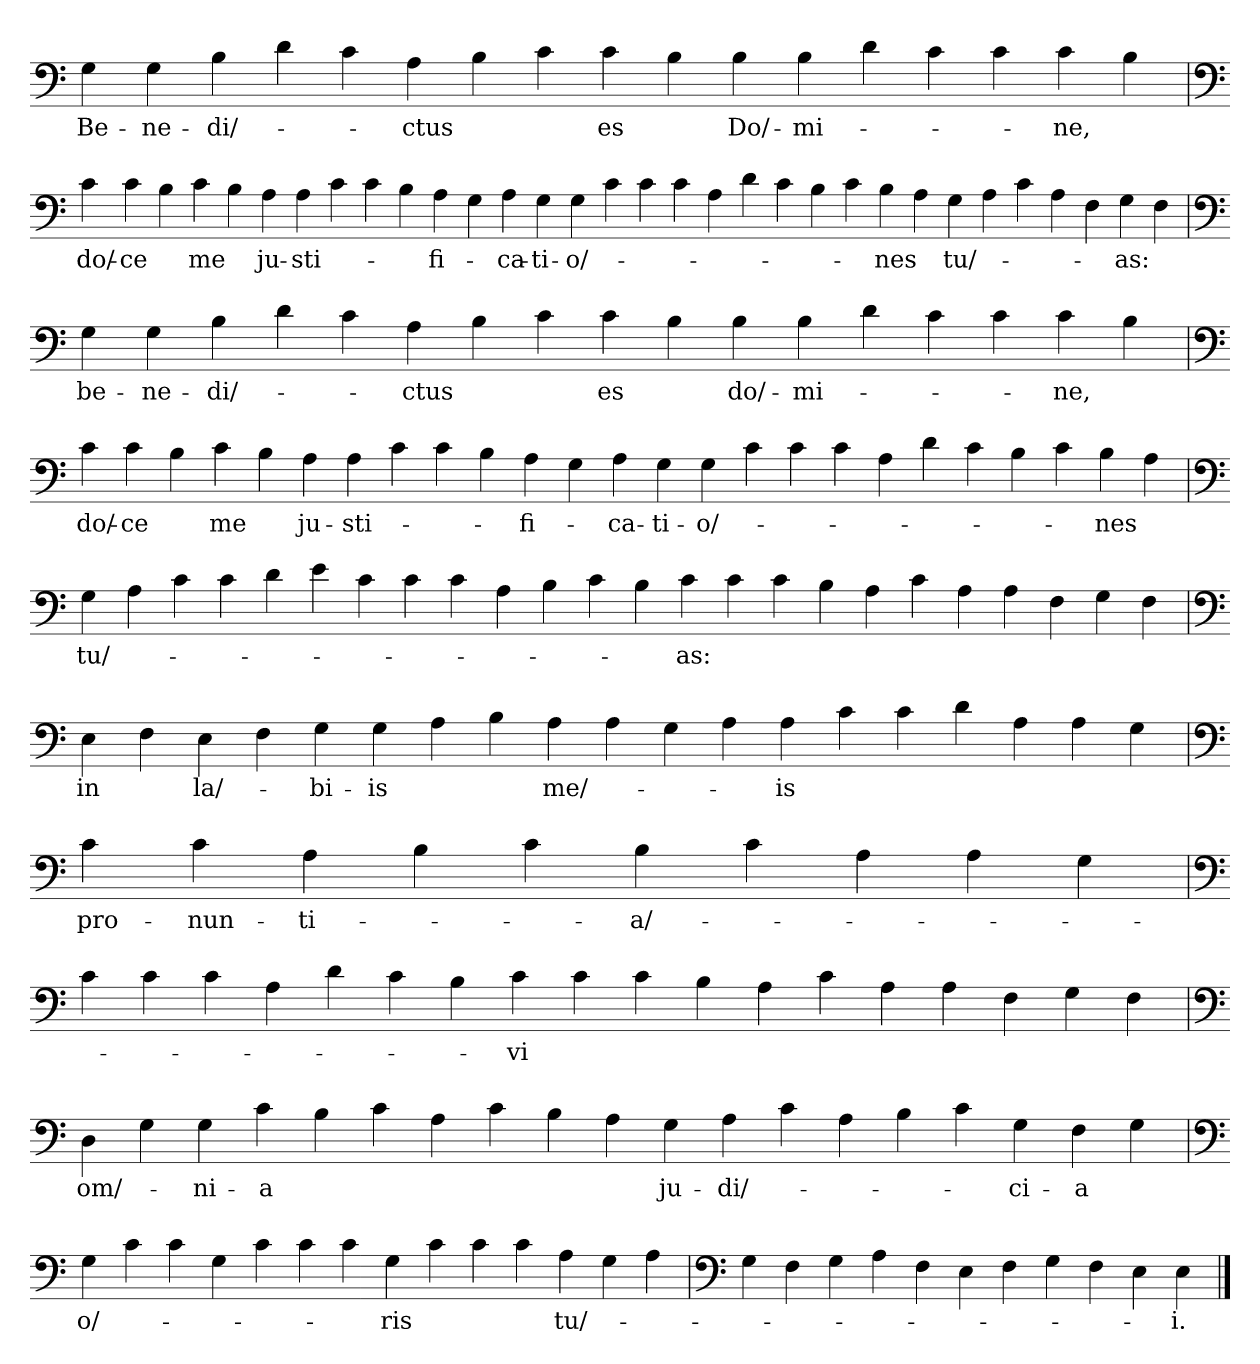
**kern	**text
*part1	*part1
*staff1	*staff1
*clefF4	*
=	=
4G	Be-
4G	-ne-
4B	-di/-
4d	.
4c	.
4A	-ctus
4B	.
4c	.
4c	es
4B	.
4B	Do/-
4B	-mi-
4d	.
4c	.
4c	.
4c	-ne,
4B	.
='	='
*clefF4	*
4c	do/-
4c	-ce
4B	.
4c	me
4B	.
4A	ju-
4A	-sti-
4c	.
4c	.
4B	.
4A	-fi-
4G	.
4A	-ca-
4G	-ti-
4G	-o/-
4c	.
4c	.
4c	.
4A	.
4d	.
4c	.
4B	.
4c	.
4B	-nes
4A	.
4G	tu/-
4A	.
4c	.
4A	.
4F	.
4G	-as:
4F	.
='	='
*clefF4	*
4G	be-
4G	-ne-
4B	-di/-
4d	.
4c	.
4A	-ctus
4B	.
4c	.
4c	es
4B	.
4B	do/-
4B	-mi-
4d	.
4c	.
4c	.
4c	-ne,
4B	.
='	='
*clefF4	*
4c	do/-
4c	-ce
4B	.
4c	me
4B	.
4A	ju-
4A	-sti-
4c	.
4c	.
4B	.
4A	-fi-
4G	.
4A	-ca-
4G	-ti-
4G	-o/-
4c	.
4c	.
4c	.
4A	.
4d	.
4c	.
4B	.
4c	.
4B	-nes
4A	.
=`	=`
*clefF4	*
4G	tu/-
4A	.
4c	.
4c	.
4d	.
4e	.
4c	.
4c	.
4c	.
4A	.
4B	.
4c	.
4B	.
4c	-as:
4c	.
4c	.
4B	.
4A	.
4c	.
4A	.
4A	.
4F	.
4G	.
4F	.
='	='
*clefF4	*
4E	in
4F	.
4E	la/-
4F	.
4G	-bi-
4G	-is
4A	.
4B	.
4A	me/-
4A	.
4G	.
4A	.
4A	-is
4c	.
4c	.
4d	.
4A	.
4A	.
4G	.
='	='
*clefF4	*
4c	pro-
4c	-nun-
4A	-ti-
4B	.
4c	.
4B	-a/-
4c	.
4A	.
4A	.
4G	.
=`	=`
*clefF4	*
4c	.
4c	.
4c	.
4A	.
4d	.
4c	.
4B	.
4c	-vi
4c	.
4c	.
4B	.
4A	.
4c	.
4A	.
4A	.
4F	.
4G	.
4F	.
='	='
*clefF4	*
4D	om/-
4G	.
4G	-ni-
4c	-a
4B	.
4c	.
4A	.
4c	.
4B	.
4A	.
4G	ju-
4A	-di/-
4c	.
4A	.
4B	.
4c	.
4G	-ci-
4F	-a
4G	.
=`	=`
*clefF4	*
4G	o/-
4c	.
4c	.
4G	.
4c	.
4c	.
4c	.
4G	-ris
4c	.
4c	.
4c	.
4A	tu/-
4G	.
4A	.
='	='
*clefF4	*
4G	.
4F	.
4G	.
4A	.
4F	.
4E	.
4F	.
4G	.
4F	.
4E	.
4E	-i.
==	==
*-	*-
